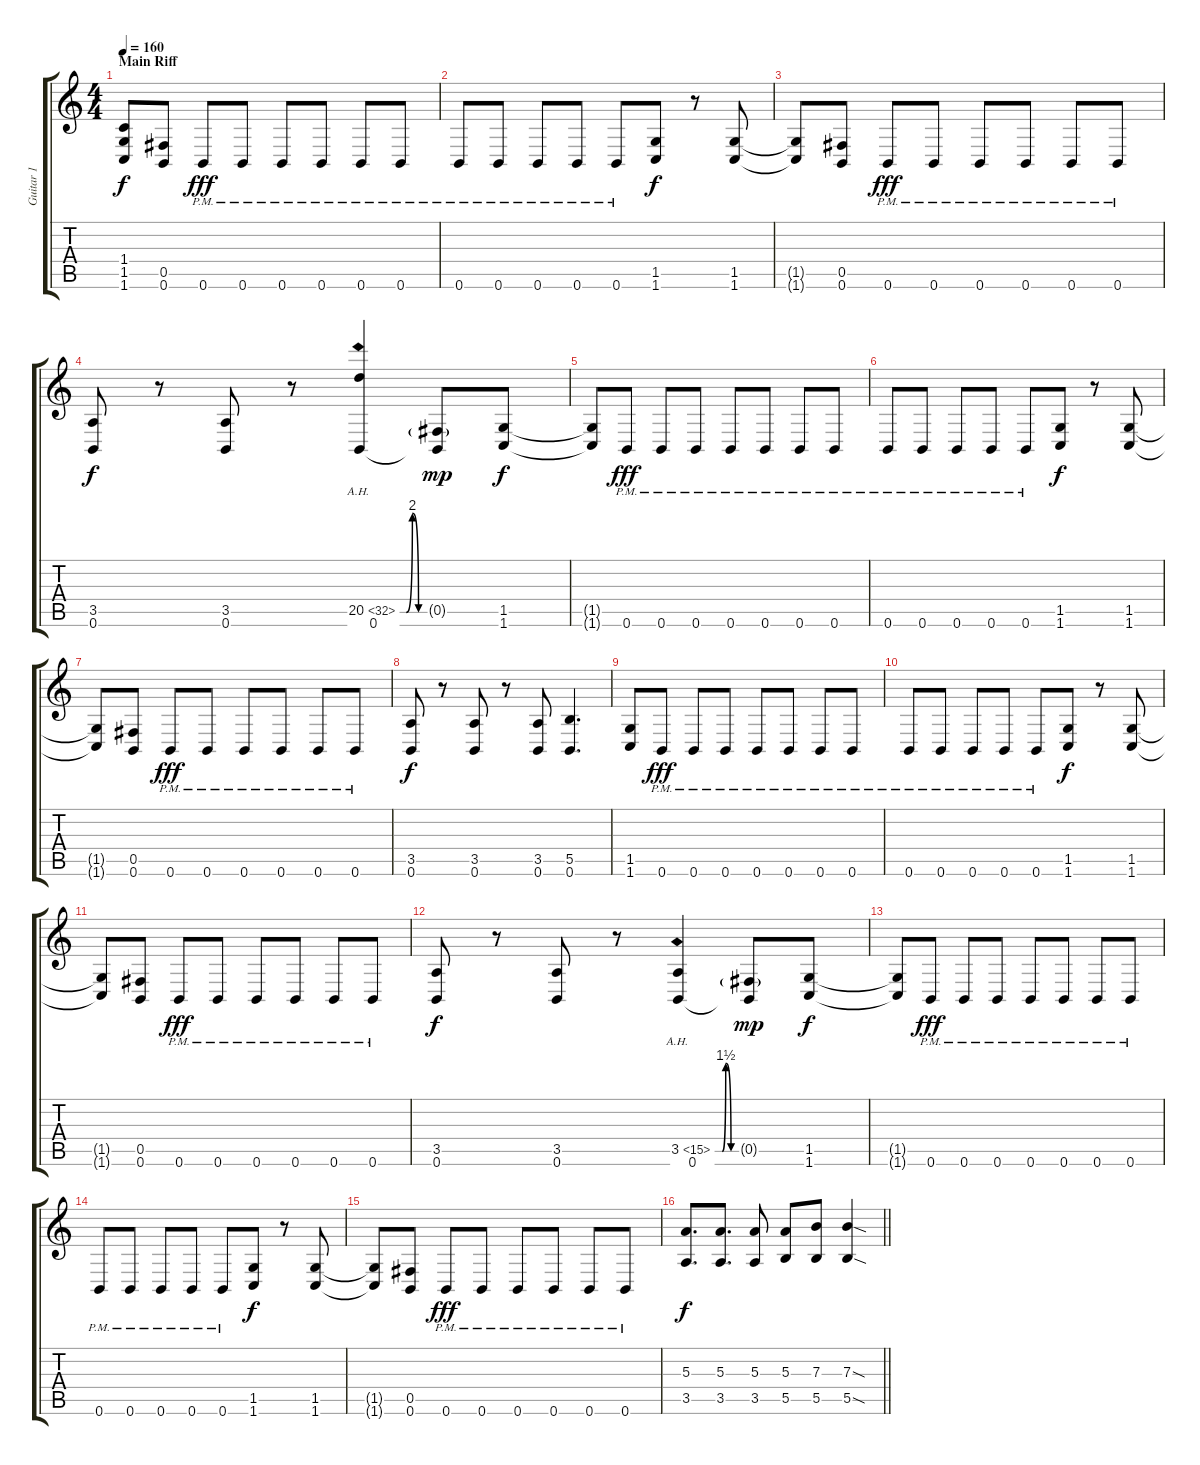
\track ("Guitar 1" "Guitar 1") {instrument overdrivenguitar}
\staff {score tabs}
\tuning (Db4 Ab3 E3 B2 Gb2 B1) {hide}
\ts (4 4)
\section ("" "Main Riff")
\tempo 160
\clef g2
\ks c
(1.4 1.5 1.6).8{dy f} (0.5 0.6).8 0.6{pm}.8{dy fff} 0.6{pm}.8 0.6{pm}.8 0.6{pm}.8 0.6{pm}.8 0.6{pm}.8 |
0.6{pm}.8 0.6{pm}.8 0.6{pm}.8 0.6{pm}.8 0.6{pm}.8 (1.5 1.6).8{dy f} r.8 (1.5 1.6).8 |
(1.5{t} 1.6{t}).8 (0.5 0.6).8 0.6{pm}.8{dy fff} 0.6{pm}.8 0.6{pm}.8 0.6{pm}.8 0.6{pm}.8 0.6{pm}.8 |
(3.5 0.6).8{dy f} r.8 (3.5 0.6).8 r.8 (20.5{be (custom 0 0 15 0 30 8 45 0 60 0) ah 12} 0.6).4 (0.5{g} 0.6{t}).8{dy mp} (1.5 1.6).8{dy f} |
(1.5{t} 1.6{t}).8 0.6{pm}.8{dy fff} 0.6{pm}.8 0.6{pm}.8 0.6{pm}.8 0.6{pm}.8 0.6{pm}.8 0.6{pm}.8 |
0.6{pm}.8 0.6{pm}.8 0.6{pm}.8 0.6{pm}.8 0.6{pm}.8 (1.5 1.6).8{dy f} r.8 (1.5 1.6).8 |
(1.5{t} 1.6{t}).8 (0.5 0.6).8 0.6{pm}.8{dy fff} 0.6{pm}.8 0.6{pm}.8 0.6{pm}.8 0.6{pm}.8 0.6{pm}.8 |
(3.5 0.6).8{dy f} r.8 (3.5 0.6).8 r.8 (3.5 0.6).8 (5.5 0.6).4{d} |
(1.5 1.6).8 0.6{pm}.8{dy fff} 0.6{pm}.8 0.6{pm}.8 0.6{pm}.8 0.6{pm}.8 0.6{pm}.8 0.6{pm}.8 |
0.6{pm}.8 0.6{pm}.8 0.6{pm}.8 0.6{pm}.8 0.6{pm}.8 (1.5 1.6).8{dy f} r.8 (1.5 1.6).8 |
(1.5{t} 1.6{t}).8 (0.5 0.6).8 0.6{pm}.8{dy fff} 0.6{pm}.8 0.6{pm}.8 0.6{pm}.8 0.6{pm}.8 0.6{pm}.8 |
(3.5 0.6).8{dy f} r.8 (3.5 0.6).8 r.8 (3.5{be (custom 0 0 20 0 30 6 45 0 60 0) ah 12} 0.6).4 (0.5{g} 0.6{t}).8{dy mp} (1.5 1.6).8{dy f} |
(1.5{t} 1.6{t}).8 0.6{pm}.8{dy fff} 0.6{pm}.8 0.6{pm}.8 0.6{pm}.8 0.6{pm}.8 0.6{pm}.8 0.6{pm}.8 |
0.6{pm}.8 0.6{pm}.8 0.6{pm}.8 0.6{pm}.8 0.6{pm}.8 (1.5 1.6).8{dy f} r.8 (1.5 1.6).8 |
(1.5{t} 1.6{t}).8 (0.5 0.6).8 0.6{pm}.8{dy fff} 0.6{pm}.8 0.6{pm}.8 0.6{pm}.8 0.6{pm}.8 0.6{pm}.8 |
\barLineRight lightlight
(5.3 3.5).8{d dy f} (5.3 3.5).8{d} (5.3 3.5).8 (5.3 5.5).8 (7.3 5.5).8 (7.3{sod} 5.5{sod}).4
